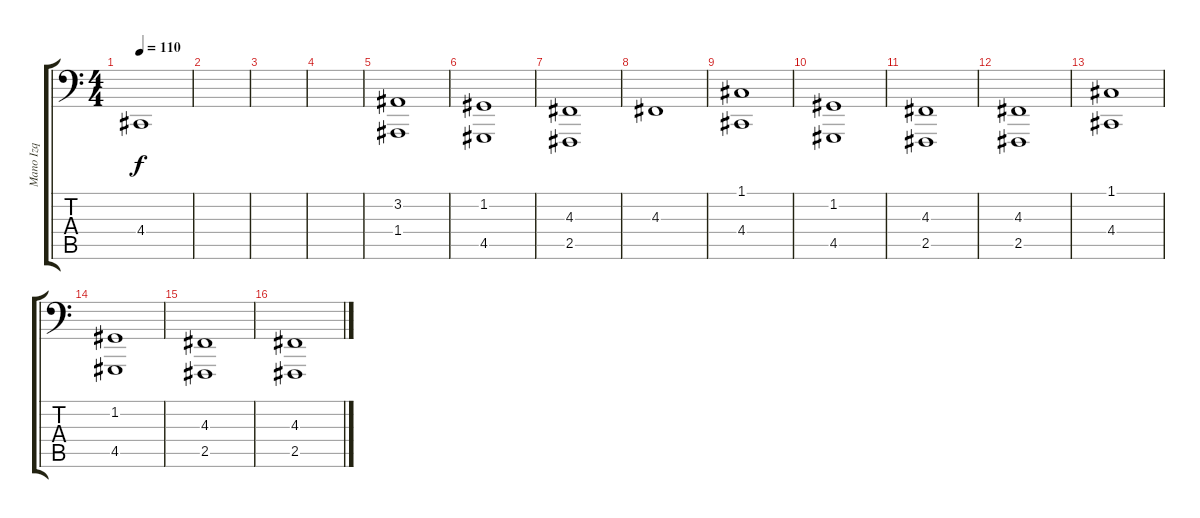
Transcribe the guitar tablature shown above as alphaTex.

\track ("Mano Izq" "Mano Izq") {instrument acousticgrandpiano}
\staff {score tabs}
\tuning (C3 G2 D2 A1 E1 B0) {hide}
\ts (4 4)
\tempo 110
\clef f4
\ks c
4.4.1{dy f} |
|
|
|
(3.2 1.4).1 |
(1.2 4.5).1 |
(4.3 2.5).1 |
4.3.1 |
(1.1 4.4).1 |
(1.2 4.5).1 |
(4.3 2.5).1 |
(4.3 2.5).1 |
(1.1 4.4).1 |
(1.2 4.5).1 |
(4.3 2.5).1 |
(4.3 2.5).1
